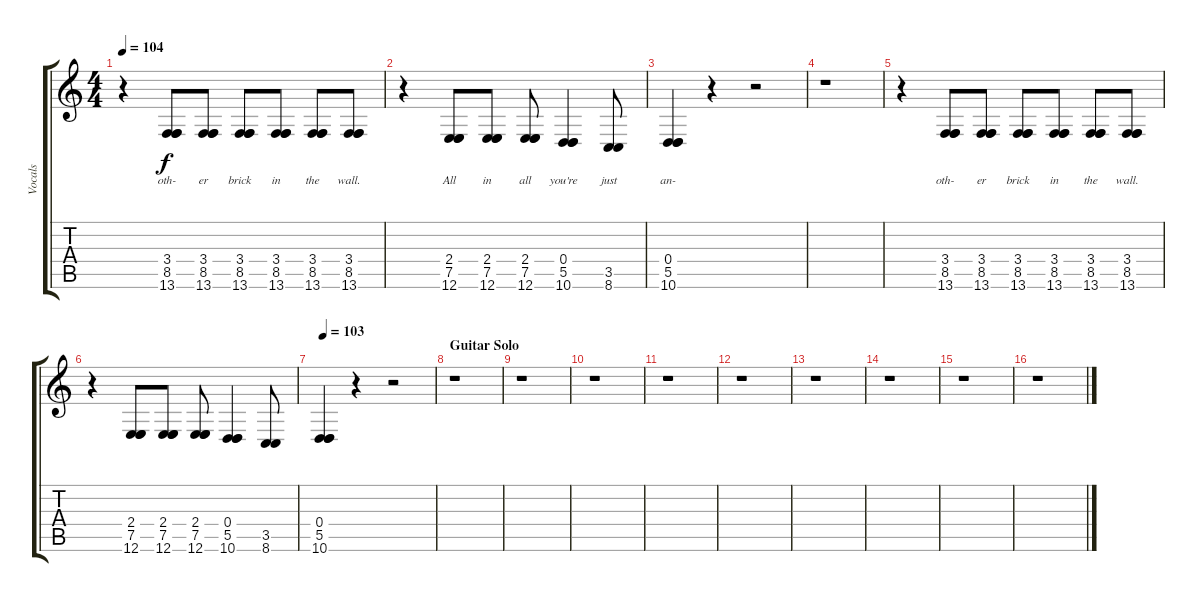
\track ("Vocals " "Vocals ") {instrument clarinet}
\staff {score tabs}
\tuning (E4 B3 G3 D3 A2 E2) {hide}
\ts (4 4)
\tempo 104
\clef g2
\ks c
r.4{dy f} (3.4 8.5 13.6).8{lyrics (0 "oth-") lyrics (1 "") lyrics (2 "") lyrics (3 "") lyrics (4 "")} (3.4 8.5 13.6).8{lyrics (0 "er") lyrics (1 "") lyrics (2 "") lyrics (3 "") lyrics (4 "")} (3.4 8.5 13.6).8{lyrics (0 "brick") lyrics (1 "") lyrics (2 "") lyrics (3 "") lyrics (4 "")} (3.4 8.5 13.6).8{lyrics (0 "in") lyrics (1 "") lyrics (2 "") lyrics (3 "") lyrics (4 "")} (3.4 8.5 13.6).8{lyrics (0 "the") lyrics (1 "") lyrics (2 "") lyrics (3 "") lyrics (4 "")} (3.4 8.5 13.6).8{lyrics (0 "wall.") lyrics (1 "") lyrics (2 "") lyrics (3 "") lyrics (4 "")} |
r.4 (2.4 7.5 12.6).8{lyrics (0 "All") lyrics (1 "") lyrics (2 "") lyrics (3 "") lyrics (4 "")} (2.4 7.5 12.6).8{lyrics (0 "in") lyrics (1 "") lyrics (2 "") lyrics (3 "") lyrics (4 "")} (2.4 7.5 12.6).8{lyrics (0 "all") lyrics (1 "") lyrics (2 "") lyrics (3 "") lyrics (4 "")} (0.4 5.5 10.6).4{lyrics (0 "you're") lyrics (1 "") lyrics (2 "") lyrics (3 "") lyrics (4 "")} (3.5 8.6).8{lyrics (0 "just") lyrics (1 "") lyrics (2 "") lyrics (3 "") lyrics (4 "")} |
(0.4 5.5 10.6).4{lyrics (0 "an-") lyrics (1 "") lyrics (2 "") lyrics (3 "") lyrics (4 "")} r.4 r.2 |
r.1 |
r.4 (3.4 8.5 13.6).8{lyrics (0 "oth-") lyrics (1 "") lyrics (2 "") lyrics (3 "") lyrics (4 "")} (3.4 8.5 13.6).8{lyrics (0 "er") lyrics (1 "") lyrics (2 "") lyrics (3 "") lyrics (4 "")} (3.4 8.5 13.6).8{lyrics (0 "brick") lyrics (1 "") lyrics (2 "") lyrics (3 "") lyrics (4 "")} (3.4 8.5 13.6).8{lyrics (0 "in") lyrics (1 "") lyrics (2 "") lyrics (3 "") lyrics (4 "")} (3.4 8.5 13.6).8{lyrics (0 "the") lyrics (1 "") lyrics (2 "") lyrics (3 "") lyrics (4 "")} (3.4 8.5 13.6).8{lyrics (0 "wall.") lyrics (1 "") lyrics (2 "") lyrics (3 "") lyrics (4 "")} |
r.4 (2.4 7.5 12.6).8{lyrics (0 "") lyrics (1 "") lyrics (2 "") lyrics (3 "") lyrics (4 "")} (2.4 7.5 12.6).8 (2.4 7.5 12.6).8 (0.4 5.5 10.6).4 (3.5 8.6).8 |
\tempo 103
(0.4 5.5 10.6).4 r.4 r.2 |
\section ("" "Guitar Solo")
r.1 |
r.1 |
r.1 |
r.1 |
r.1 |
r.1 |
r.1 |
r.1 |
r.1
